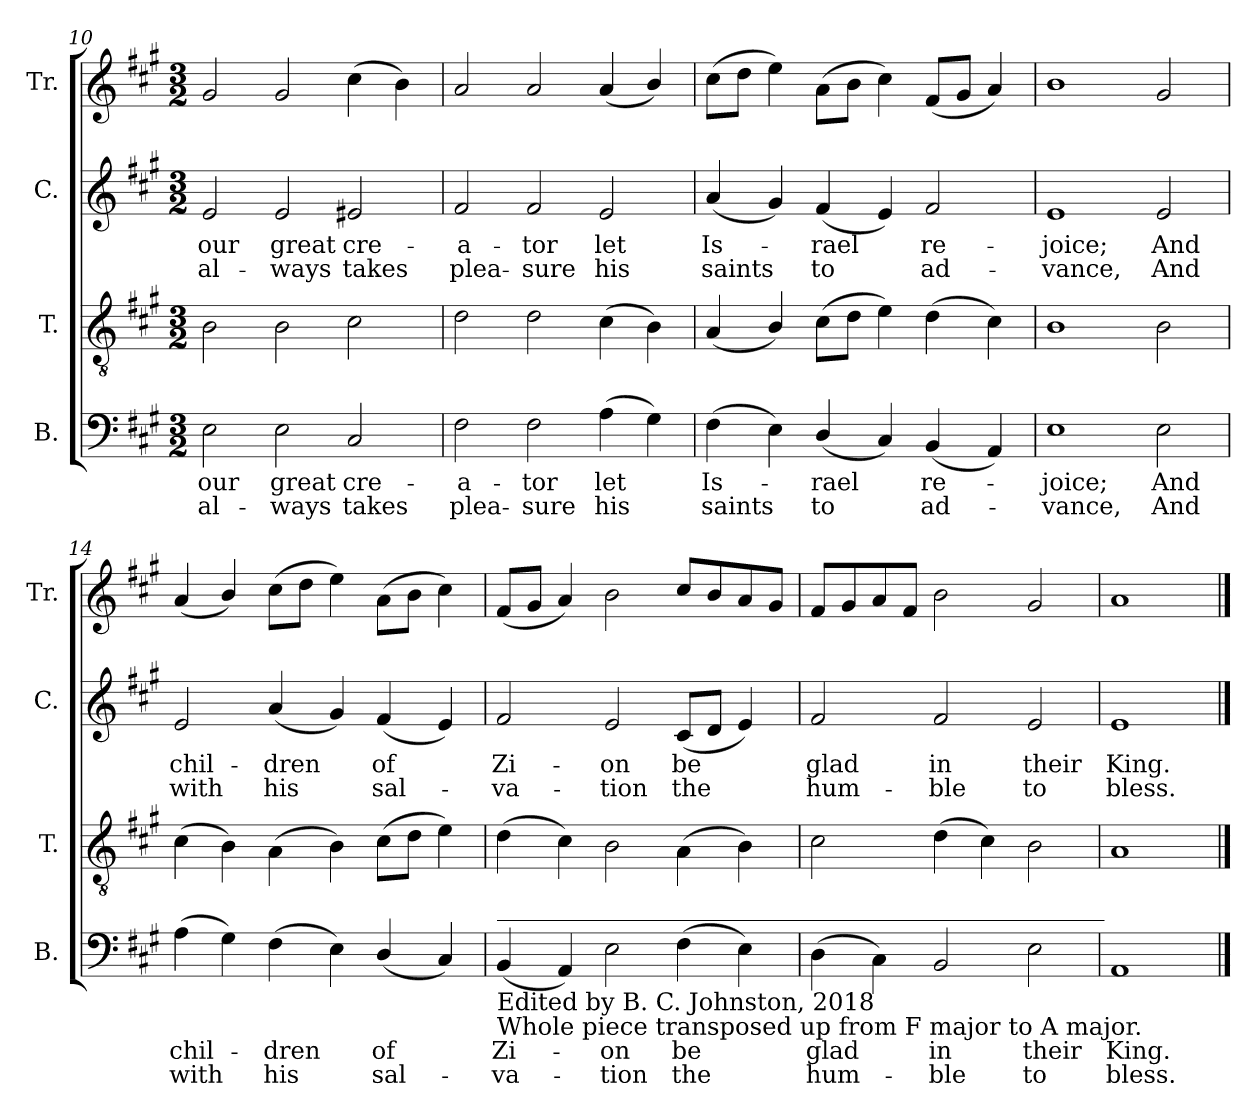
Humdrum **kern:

**kern	**text	**text	**kern	**kern	**text	**text	**kern
*part4	*part4	*part4	*part3	*part2	*part2	*part2	*part1
*staff4	*staff4	*staff4	*staff3	*staff2	*staff2	*staff2	*staff1
*I"B.	*	*	*I"T.	*I"C.	*	*	*I"Tr.
*I'B.	*	*	*I'T.	*I'C.	*	*	*I'Tr.
*clefF4	*	*	*clefGv2	*clefG2	*	*	*clefG2
*k[f#c#g#]	*	*	*k[f#c#g#]	*k[f#c#g#]	*	*	*k[f#c#g#]
*M3/2	*	*	*M3/2	*M3/2	*	*	*M3/2
=10	=10	=10	=10	=10	=10	=10	=10
!	!LO:LY:b	!LO:LY:b	!	!	!LO:LY:b	!LO:LY:b	!
2E\	our	al-	2B\	2e/	our	al-	2g#/
!	!LO:LY:b	!LO:LY:b	!	!	!LO:LY:b	!LO:LY:b	!
2E\	great	-ways	2B\	2e/	great	-ways	2g#/
!	!LO:LY:b	!LO:LY:b	!	!	!LO:LY:b	!LO:LY:b	!
2C#/	cre-	takes	2c#\	2e#X/	cre-	takes	(4cc#\
.	.	.	.	.	.	.	4b\)
=11	=11	=11	=11	=11	=11	=11	=11
!	!LO:LY:b	!LO:LY:b	!	!	!LO:LY:b	!LO:LY:b	!
2F#\	-a-	plea-	2d\	2f#/	-a-	plea-	2a/
!	!LO:LY:b	!LO:LY:b	!	!	!LO:LY:b	!LO:LY:b	!
2F#\	-tor	-sure	2d\	2f#/	-tor	-sure	2a/
!	!LO:LY:b	!LO:LY:b	!	!	!LO:LY:b	!LO:LY:b	!
(4A\	let	his	(4c#\	2e/	let	his	(4a/
4G#\)	.	.	4B\)	.	.	.	4b/)
=12	=12	=12	=12	=12	=12	=12	=12
!	!LO:LY:b	!LO:LY:b	!	!	!LO:LY:b	!LO:LY:b	!
(4F#\	Is-	saints	(4A/	(4a/	Is-	saints	(8cc#\L
.	.	.	.	.	.	.	8dd\J
4E\)	.	.	4B/)	4g#/)	.	.	4ee\)
!	!LO:LY:b	!LO:LY:b	!	!	!LO:LY:b	!LO:LY:b	!
(4D/	-rael	to	(8c#\L	(4f#/	-rael	to	(8a\L
.	.	.	8d\J	.	.	.	8b\J
4C#/)	.	.	4e\)	4e/)	.	.	4cc#\)
!	!LO:LY:b	!LO:LY:b	!	!	!LO:LY:b	!LO:LY:b	!
(4BB/	re-	ad-	(4d\	2f#/	re-	ad-	(8f#/L
.	.	.	.	.	.	.	8g#/J
4AA/)	.	.	4c#\)	.	.	.	4a/)
=13	=13	=13	=13	=13	=13	=13	=13
!	!LO:LY:b	!LO:LY:b	!	!	!LO:LY:b	!LO:LY:b	!
1E	-joice;	-vance,	1B	1e	-joice;	-vance,	1b
!	!LO:LY:b	!LO:LY:b	!	!	!LO:LY:b	!LO:LY:b	!
2E\	And	And	2B\	2e/	And	And	2g#/
=14	=14	=14	=14	=14	=14	=14	=14
!	!LO:LY:b	!LO:LY:b	!	!	!LO:LY:b	!LO:LY:b	!
(4A\	chil-	with	(4c#\	2e/	chil-	with	(4a/
4G#\)	.	.	4B\)	.	.	.	4b/)
!	!LO:LY:b	!LO:LY:b	!	!	!LO:LY:b	!LO:LY:b	!
(4F#\	-dren	his	(4A\	(4a/	-dren	his	(8cc#\L
.	.	.	.	.	.	.	8dd\J
4E\)	.	.	4B\)	4g#/)	.	.	4ee\)
!	!LO:LY:b	!LO:LY:b	!	!	!LO:LY:b	!LO:LY:b	!
(4D/	of	sal-	(8c#\L	(4f#/	of	sal-	(8a\L
.	.	.	8d\J	.	.	.	8b\J
4C#/)	.	.	4e\)	4e/)	.	.	4cc#\)
=15	=15	=15	=15	=15	=15	=15	=15
!LO:TX:a:t=__________________________________________________	!	!	!	!	!	!	!
!LO:TX:b:t=Edited by B. C. Johnston, 2018	!	!	!	!	!	!	!
!LO:TX:b:t=Whole piece transposed up from F major to A major.	!	!	!	!	!	!	!
!	!LO:LY:b	!LO:LY:b	!	!	!LO:LY:b	!LO:LY:b	!
(4BB/	Zi-	-va-	(4d\	2f#/	Zi-	-va-	(8f#/L
.	.	.	.	.	.	.	8g#/J
4AA/)	.	.	4c#\)	.	.	.	4a/)
!	!LO:LY:b	!LO:LY:b	!	!	!LO:LY:b	!LO:LY:b	!
2E\	-on	-tion	2B\	2e/	-on	-tion	2b\
!	!LO:LY:b	!LO:LY:b	!	!	!LO:LY:b	!LO:LY:b	!
(4F#\	be	the	(4A\	(8c#/L	be	the	8cc#/L
.	.	.	.	8d/J	.	.	8b/
4E\)	.	.	4B\)	4e/)	.	.	8a/
.	.	.	.	.	.	.	8g#/J
=16	=16	=16	=16	=16	=16	=16	=16
!	!LO:LY:b	!LO:LY:b	!	!	!LO:LY:b	!LO:LY:b	!
(4D\	glad	hum-	2c#\	2f#/	glad	hum-	8f#/L
.	.	.	.	.	.	.	8g#/
4C#\)	.	.	.	.	.	.	8a/
.	.	.	.	.	.	.	8f#/J
!	!LO:LY:b	!LO:LY:b	!	!	!LO:LY:b	!LO:LY:b	!
2BB/	in	-ble	(4d\	2f#/	in	-ble	2b\
.	.	.	4c#\)	.	.	.	.
!	!LO:LY:b	!LO:LY:b	!	!	!LO:LY:b	!LO:LY:b	!
2E\	their	to	2B\	2e/	their	to	2g#/
=17	=17	=17	=17	=17	=17	=17	=17
!	!LO:LY:b	!LO:LY:b	!	!	!LO:LY:b	!LO:LY:b	!
1AA	King.	bless.	1A	1e	King.	bless.	1a
==	==	==	==	==	==	==	==
*-	*-	*-	*-	*-	*-	*-	*-
